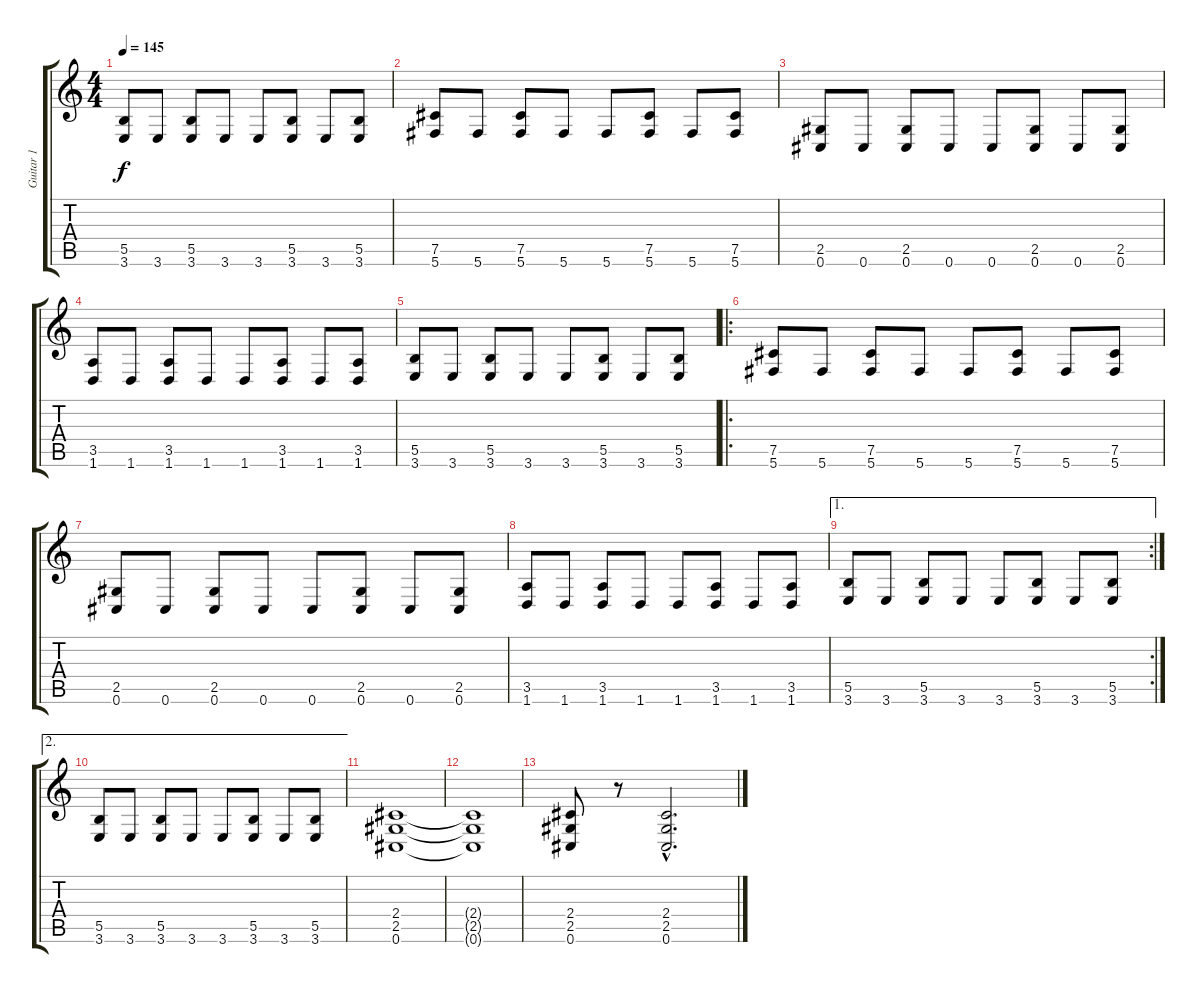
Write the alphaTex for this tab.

\track ("Guitar 1" "Guitar 1") {instrument overdrivenguitar}
\staff {score tabs}
\tuning (Db4 Ab3 E3 B2 Gb2 Db2) {hide}
\ts (4 4)
\tempo 145
\clef g2
\ks c
(5.5 3.6).8{dy f} 3.6.8 (5.5 3.6).8 3.6.8 3.6.8 (5.5 3.6).8 3.6.8 (5.5 3.6).8 |
(7.5 5.6).8 5.6.8 (7.5 5.6).8 5.6.8 5.6.8 (7.5 5.6).8 5.6.8 (7.5 5.6).8 |
(2.5 0.6).8 0.6.8 (2.5 0.6).8 0.6.8 0.6.8 (2.5 0.6).8 0.6.8 (2.5 0.6).8 |
(3.5 1.6).8 1.6.8 (3.5 1.6).8 1.6.8 1.6.8 (3.5 1.6).8 1.6.8 (3.5 1.6).8 |
(5.5 3.6).8 3.6.8 (5.5 3.6).8 3.6.8 3.6.8 (5.5 3.6).8 3.6.8 (5.5 3.6).8 |
\ro
(7.5 5.6).8 5.6.8 (7.5 5.6).8 5.6.8 5.6.8 (7.5 5.6).8 5.6.8 (7.5 5.6).8 |
(2.5 0.6).8 0.6.8 (2.5 0.6).8 0.6.8 0.6.8 (2.5 0.6).8 0.6.8 (2.5 0.6).8 |
(3.5 1.6).8 1.6.8 (3.5 1.6).8 1.6.8 1.6.8 (3.5 1.6).8 1.6.8 (3.5 1.6).8 |
\ae 1
\rc 2
(5.5 3.6).8 3.6.8 (5.5 3.6).8 3.6.8 3.6.8 (5.5 3.6).8 3.6.8 (5.5 3.6).8 |
\ae 2
(5.5 3.6).8 3.6.8 (5.5 3.6).8 3.6.8 3.6.8 (5.5 3.6).8 3.6.8 (5.5 3.6).8 |
(2.4 2.5 0.6).1 |
(2.4{t} 2.5{t} 0.6{t}).1 |
(2.4 2.5 0.6).8 r.8 (2.4{hac} 2.5{hac} 0.6{hac}).2{d}
